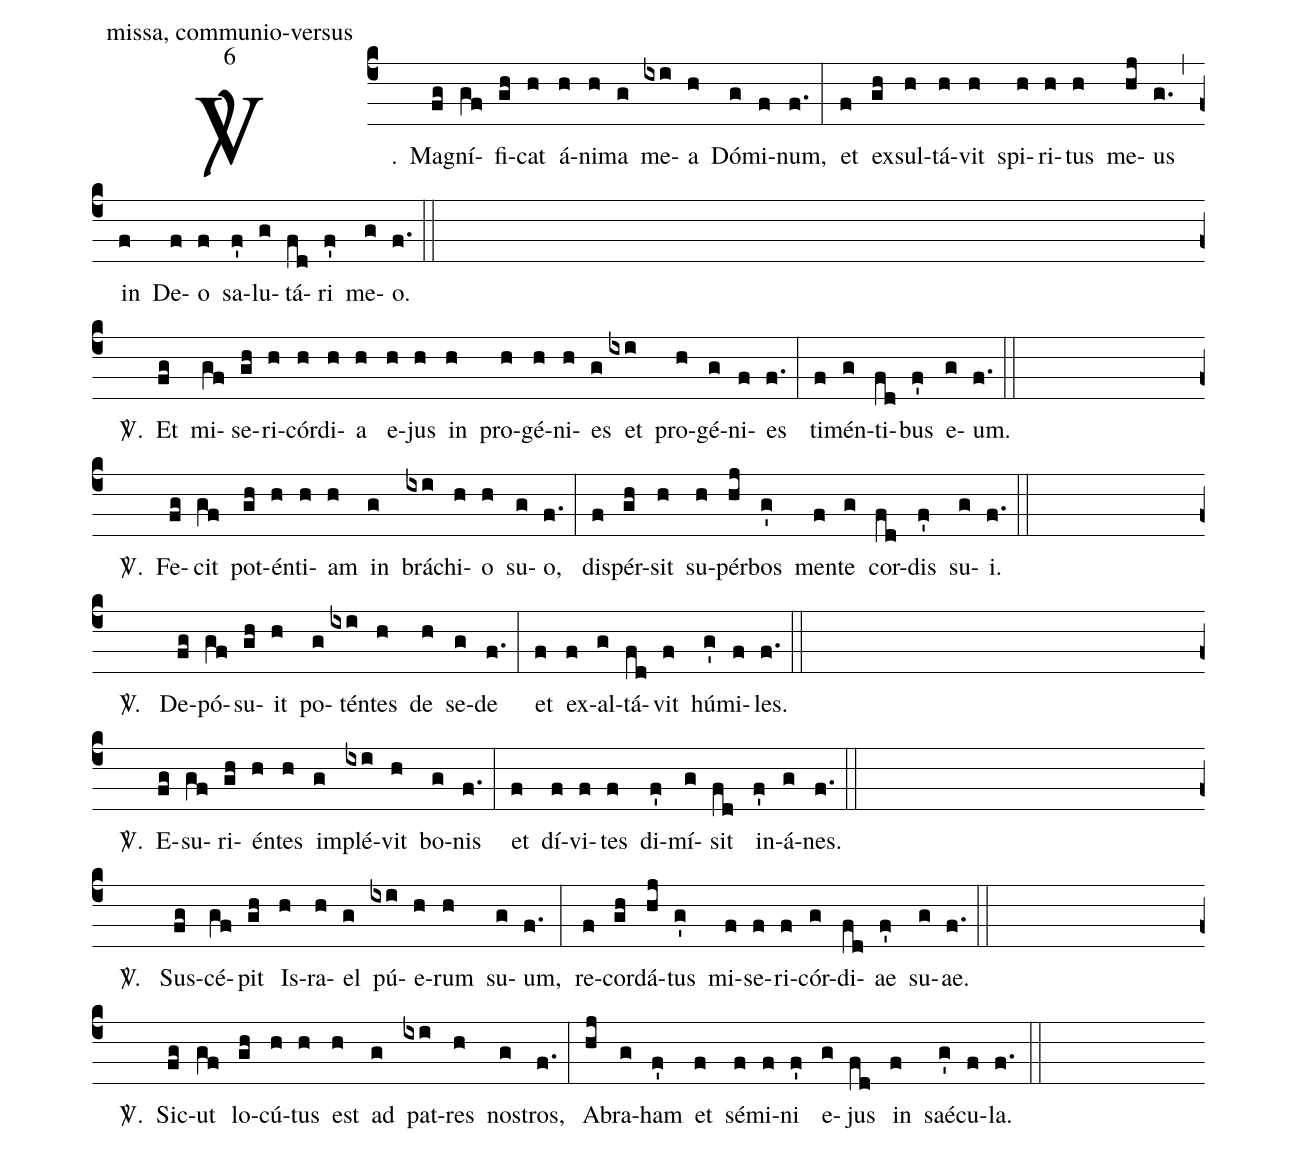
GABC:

office-part: missa, communio-versus;
mode: 6;
%%
(c4)
<sp>V/</sp>.( ) Mag(fg)ní(gf)fi(gh)cat(h) á(h)ni(h)ma(g) me(ixi)a(h) Dó(g)mi(f)num,(f.) (:)
et(f) ex(gh)sul(h)tá(h)vit(h) spi(h)ri(h)tus(h) me(hj)us(g.) (,)
in(f) De(f)o(f) sa(f')lu(g)tá(fd)ri(f') me(g)o.(f.) (::Z)

<sp>V/</sp>.() Et(fg) mi(gf)se(gh)ri(h)cór(h)di(h)a(h) e(h)jus(h)
in(h) pro(h)gé(h)ni(h)es(g) et(ixi) pro(h)gé(g)ni(f)es(f.) (:)
ti(f)mén(g)ti(fd)bus(f') e(g)um.(f.) (::Z)

<sp>V/</sp>.() Fe(fg)cit(gf) pot(gh)én(h)ti(h)am(h) in(g) brá(ixi)chi(h)o(h) su(g)o,(f.) (:)
di(f)spér(gh)sit(h) su(h)pér(hj)bos(g') men(f)te(g) cor(fd)dis(f') su(g)i.(f.) (::Z)

<sp>V/</sp>. () De(fg)pó(gf)su(gh)it(h) po(g)tén(ixi)tes(h) de(h) se(g)de(f.) (:)
et(f) ex(f)al(g)tá(fd)vit(f) hú(g')mi(f)les.(f.) (::Z)

<sp>V/</sp>.() E(fg)su(gf)ri(gh)én(h)tes(h) im(g)plé(ixi)vit(h) bo(g)nis(f.) (:)
et(f) dí(f)vi(f)tes(f) di(f')mí(g)sit(fd) in(f')á(g)nes.(f.) (::Z)

<sp>V/</sp>. () Sus(fg)cé(gf)pit(gh) Is(h)ra(h)el(g) pú(ixi)e(h)rum(h) su(g)um,(f.) (:)
re(f)cor(gh)dá(hj)tus(g') mi(f)se(f)ri(f)cór(g)di(fd)ae(f') su(g)ae.(f.) (::Z)

<sp>V/</sp>.() Sic(fg)ut(gf) lo(gh)cú(h)tus(h) est(h) ad(g) pat(ixi)res(h) nos(g)tros,(f.) (:)
Ab(hj)ra(g)ham(f') et(f) sé(f)mi(f)ni(f') e(g)jus(fd) in(f) saé(g')cu(f)la.(f.) (::)
